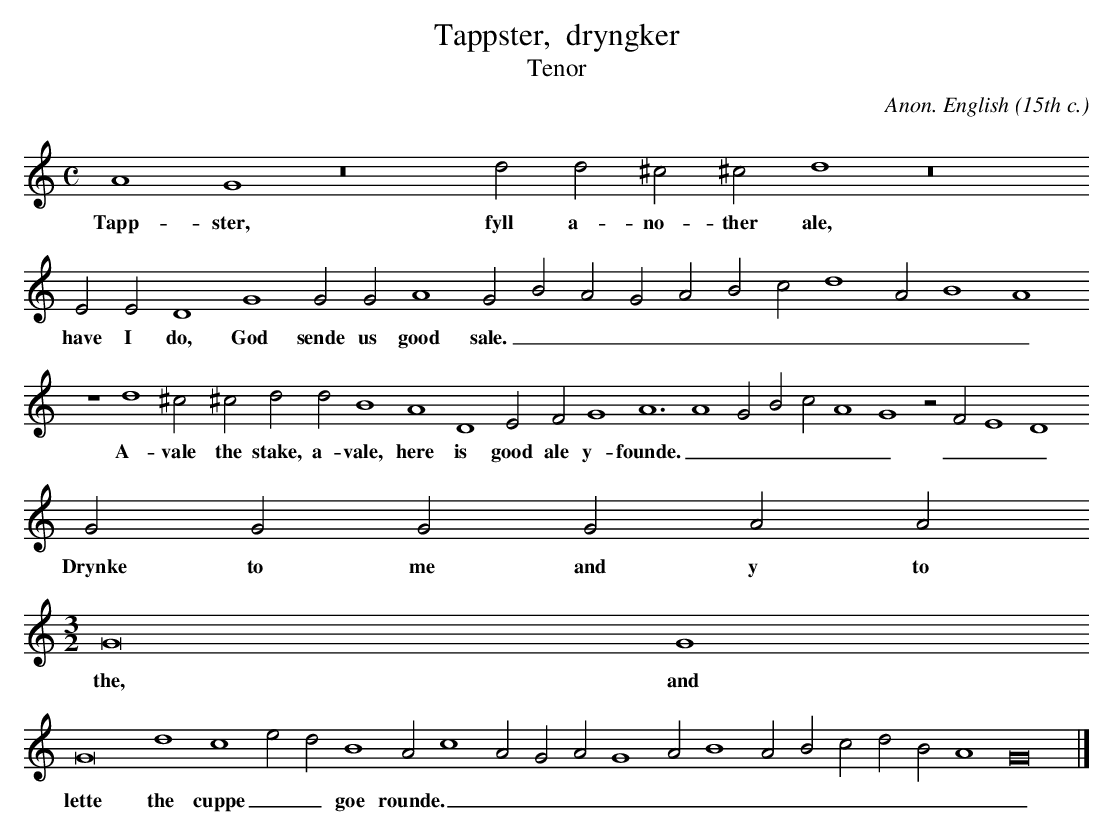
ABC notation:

X:1
T:Tappster,  dryngker
T:Tenor
C:Anon. English (15th c.)
M:C
L:1/2
K:Gmix -8va
A2 G2 z4 d d ^c ^c d2 z4
w:Tapp- ster, fyll a- no- ther ale,
E E D2 G2 G G A2 G B A G A B c d2 A B2 A2
w:have I do, God sende us good sale. _ _ _ _ _ _ _ _ _ _
z2 d2 ^c ^c d d B2 A2 D2 E F G2 A3 A2 G B c A2 G2 z F E2 D2
w:A- vale the stake, a- vale, here is good ale y- founde. _ _ _ _ _ _ _ _ _
G G G G A A
w:Drynke to me and y to
M:3/2
L:1/2
G4 G2
w:the, and
G4 d2 c2 e d B2 A c2 A G A G2 A B2 A B c d B A2 G6 |]
w:lette the cuppe _ _  goe rounde. _ _ _ _ _ _ _ _ _ _ _ _ _ _
